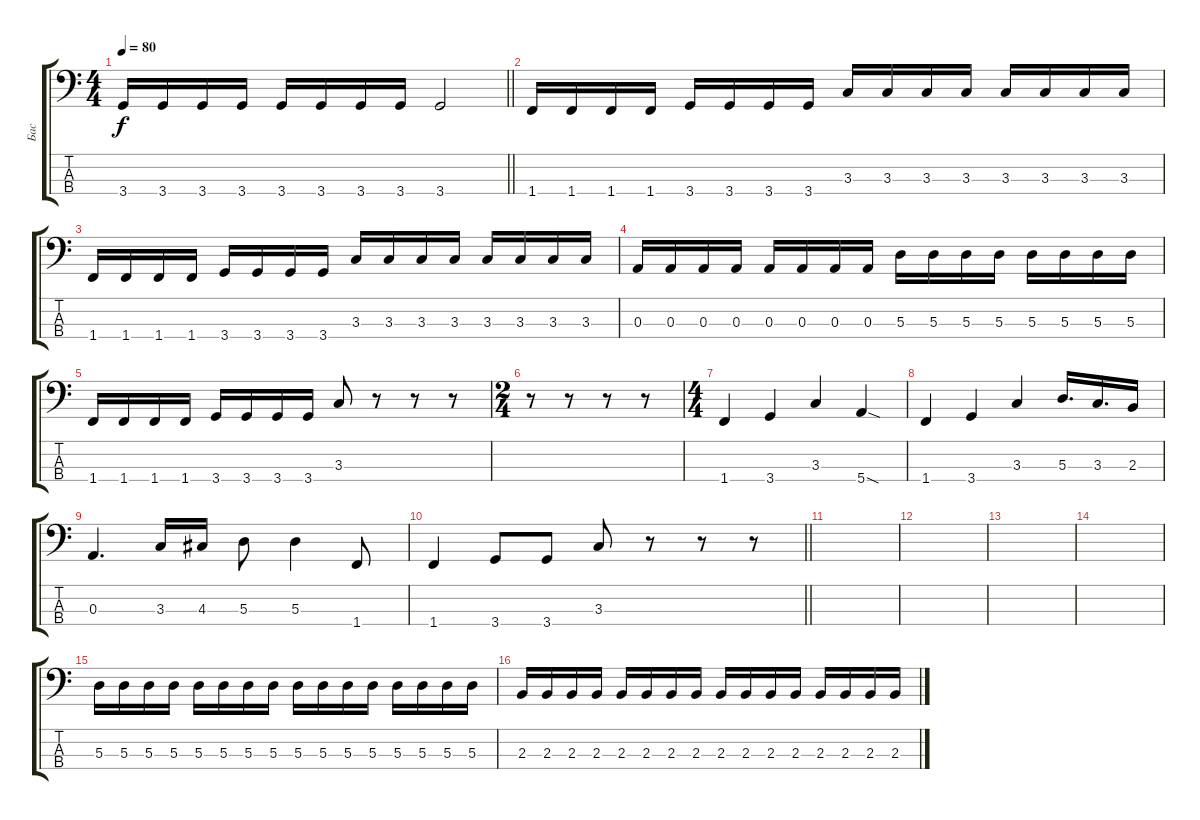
\track ("Бас" "Бас") {instrument electricbassfinger}
\staff {score tabs}
\tuning (G2 D2 A1 E1) {hide}
\ts (4 4)
\tempo 80
\clef f4
\barLineRight lightlight
\ks c
3.4.16{dy f} 3.4.16 3.4.16 3.4.16 3.4.16 3.4.16 3.4.16 3.4.16 3.4.2 |
1.4.16 1.4.16 1.4.16 1.4.16 3.4.16 3.4.16 3.4.16 3.4.16 3.3.16 3.3.16 3.3.16 3.3.16 3.3.16 3.3.16 3.3.16 3.3.16 |
1.4.16 1.4.16 1.4.16 1.4.16 3.4.16 3.4.16 3.4.16 3.4.16 3.3.16 3.3.16 3.3.16 3.3.16 3.3.16 3.3.16 3.3.16 3.3.16 |
0.3.16 0.3.16 0.3.16 0.3.16 0.3.16 0.3.16 0.3.16 0.3.16 5.3.16 5.3.16 5.3.16 5.3.16 5.3.16 5.3.16 5.3.16 5.3.16 |
1.4.16 1.4.16 1.4.16 1.4.16 3.4.16 3.4.16 3.4.16 3.4.16 3.3.8 r.8 r.8 r.8 |
\ts (2 4)
r.8 r.8 r.8 r.8 |
\ts (4 4)
1.4.4 3.4.4 3.3.4 5.4{sod}.4 |
1.4.4 3.4.4 3.3.4 5.3.16{d} 3.3.16{d} 2.3.16 |
0.3.4{d} 3.3.16 4.3.16 5.3.8 5.3.4 1.4.8 |
\barLineRight lightlight
1.4.4 3.4.8 3.4.8 3.3.8 r.8 r.8 r.8 |
|
|
|
|
5.3.16 5.3.16 5.3.16 5.3.16 5.3.16 5.3.16 5.3.16 5.3.16 5.3.16 5.3.16 5.3.16 5.3.16 5.3.16 5.3.16 5.3.16 5.3.16 |
2.3.16 2.3.16 2.3.16 2.3.16 2.3.16 2.3.16 2.3.16 2.3.16 2.3.16 2.3.16 2.3.16 2.3.16 2.3.16 2.3.16 2.3.16 2.3.16
